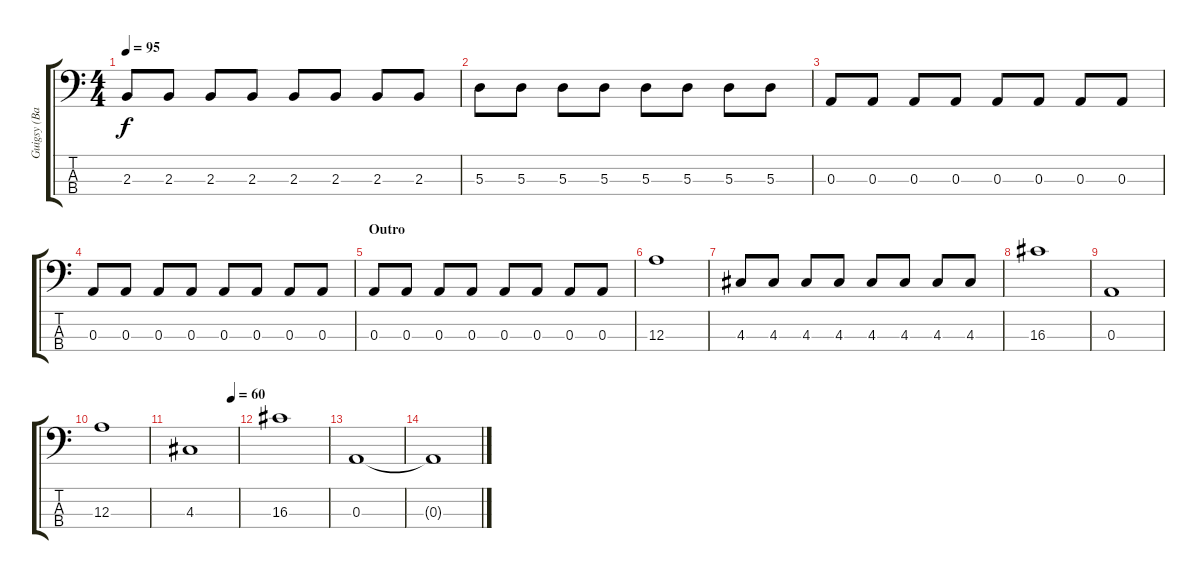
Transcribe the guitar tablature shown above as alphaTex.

\track ("Guigsy (Bass)" "Guigsy (Ba") {instrument electricbasspick}
\staff {score tabs}
\tuning (G2 D2 A1 E1) {hide}
\ts (4 4)
\tempo 95
\clef f4
\ks c
2.3.8{dy f} 2.3.8 2.3.8 2.3.8 2.3.8 2.3.8 2.3.8 2.3.8 |
5.3.8 5.3.8 5.3.8 5.3.8 5.3.8 5.3.8 5.3.8 5.3.8 |
0.3.8 0.3.8 0.3.8 0.3.8 0.3.8 0.3.8 0.3.8 0.3.8 |
0.3.8 0.3.8 0.3.8 0.3.8 0.3.8 0.3.8 0.3.8 0.3.8 |
\section ("" "Outro")
0.3.8 0.3.8 0.3.8 0.3.8 0.3.8 0.3.8 0.3.8 0.3.8 |
12.3.1 |
4.3.8 4.3.8 4.3.8 4.3.8 4.3.8 4.3.8 4.3.8 4.3.8 |
16.3.1 |
0.3.1 |
12.3.1 |
\tempo (60 0.875)
4.3.1 |
16.3.1 |
0.3.1 |
0.3{t}.1
